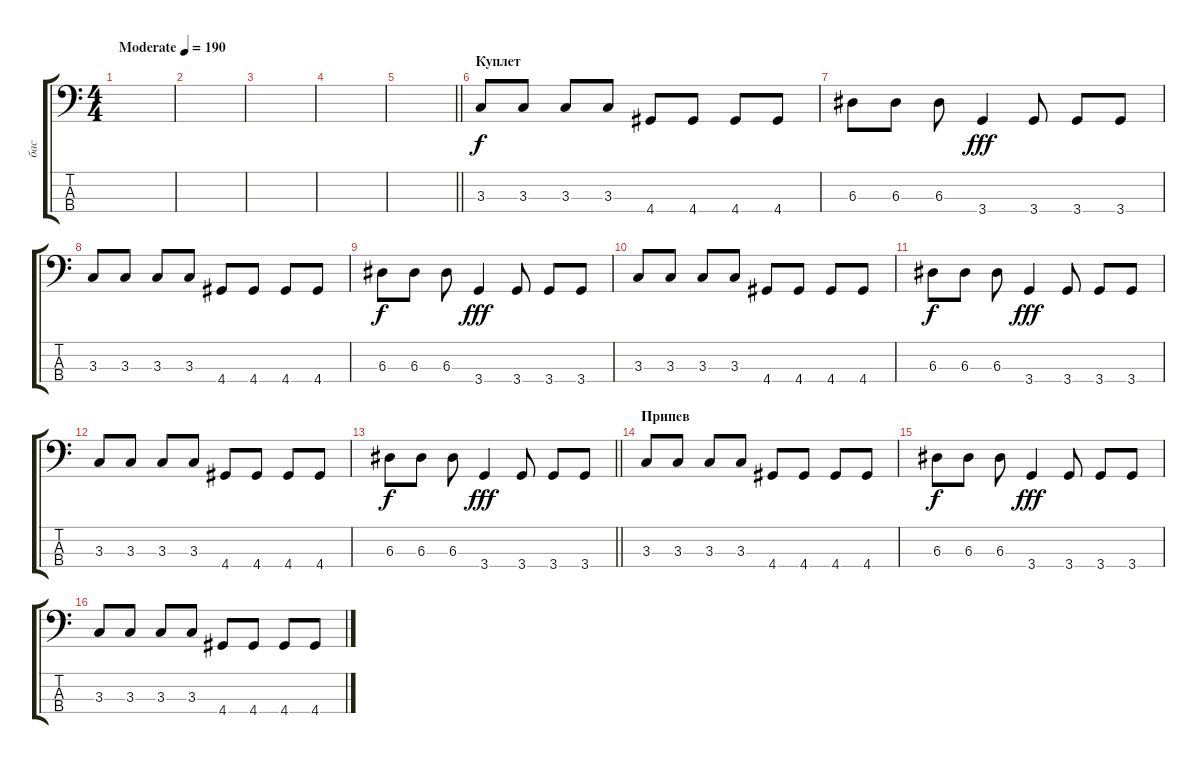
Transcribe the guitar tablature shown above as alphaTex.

\track ("бас" "бас") {instrument electricbassfinger}
\staff {score tabs}
\tuning (G2 D2 A1 E1) {hide}
\ts (4 4)
\tempo (190 "Moderate")
\clef f4
\ks c
|
|
|
|
\barLineRight lightlight
|
\section ("" "Куплет")
3.3.8 3.3.8 3.3.8 3.3.8 4.4.8 4.4.8 4.4.8 4.4.8 |
6.3.8{dy f} 6.3.8 6.3.8 3.4.4{dy fff} 3.4.8 3.4.8 3.4.8 |
3.3.8 3.3.8 3.3.8 3.3.8 4.4.8 4.4.8 4.4.8 4.4.8 |
6.3.8{dy f} 6.3.8 6.3.8 3.4.4{dy fff} 3.4.8 3.4.8 3.4.8 |
3.3.8 3.3.8 3.3.8 3.3.8 4.4.8 4.4.8 4.4.8 4.4.8 |
6.3.8{dy f} 6.3.8 6.3.8 3.4.4{dy fff} 3.4.8 3.4.8 3.4.8 |
3.3.8 3.3.8 3.3.8 3.3.8 4.4.8 4.4.8 4.4.8 4.4.8 |
\barLineRight lightlight
6.3.8{dy f} 6.3.8 6.3.8 3.4.4{dy fff} 3.4.8 3.4.8 3.4.8 |
\section ("" "Припев")
3.3.8 3.3.8 3.3.8 3.3.8 4.4.8 4.4.8 4.4.8 4.4.8 |
6.3.8{dy f} 6.3.8 6.3.8 3.4.4{dy fff} 3.4.8 3.4.8 3.4.8 |
3.3.8 3.3.8 3.3.8 3.3.8 4.4.8 4.4.8 4.4.8 4.4.8
